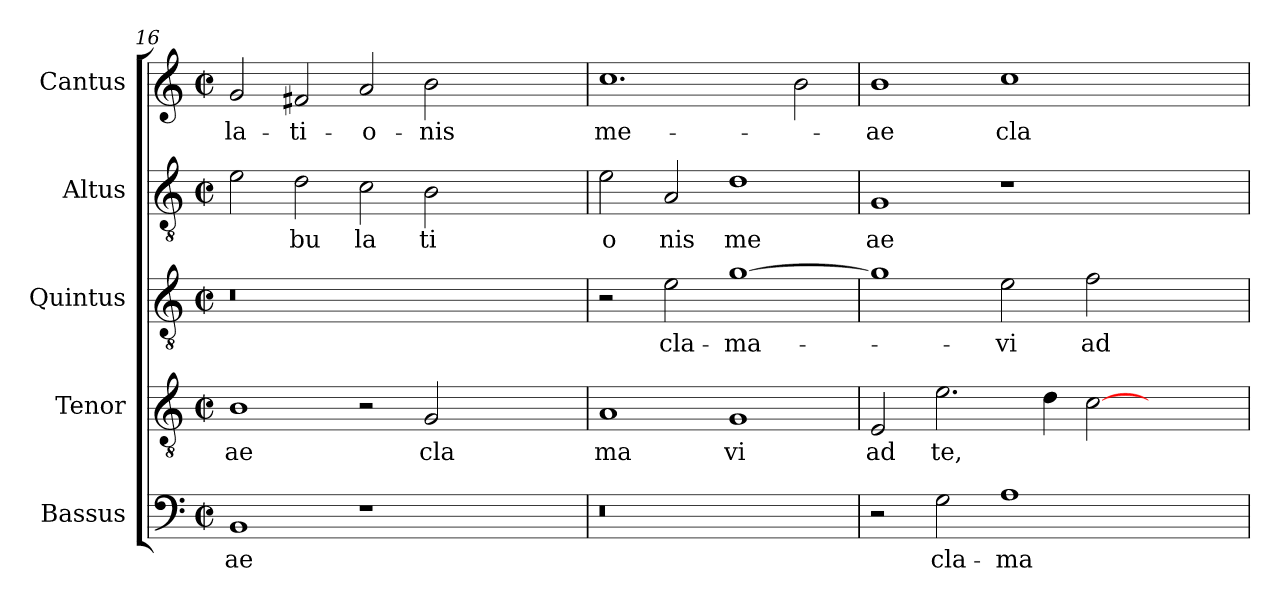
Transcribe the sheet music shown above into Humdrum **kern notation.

**kern	**text	**kern	**text	**kern	**text	**kern	**text	**kern	**text
*part5	*part5	*part4	*part4	*part3	*part3	*part2	*part2	*part1	*part1
*staff5	*staff5	*staff4	*staff4	*staff3	*staff3	*staff2	*staff2	*staff1	*staff1
*I"Bassus	*	*I"Tenor	*	*I"Quintus	*	*I"Altus	*	*I"Cantus	*
*clefF4	*	*clefGv2	*	*clefGv2	*	*clefGv2	*	*clefG2	*
*M2/2	*	*M2/2	*	*M2/2	*	*M2/2	*	*M2/2	*
*met(c|)	*	*met(c|)	*	*met(c|)	*	*met(c|)	*	*met(c|)	*
=16	=16	=16	=16	=16	=16	=16	=16	=16	=16
!	!LO:LY:b:cj	!	!LO:LY:b:cj	!	!	!	!	!	!LO:LY:b:cj
1BB	-ae	1B	ae	0r	.	2e\	.	2g/	-la-
!	!	!	!	!	!	!	!LO:LY:b:cj	!	!LO:LY:b:cj
.	.	.	.	.	.	2d\	bu	2f#X/	-ti-
!LO:N:vis=1	!	!	!	!	!	!	!LO:LY:b:cj	!	!LO:LY:b:cj
0r	.	2r	.	.	.	2c\	la	2a/	-o-
!	!	!	!LO:LY:b:cj	!	!	!	!LO:LY:b:cj	!	!LO:LY:b:cj
.	.	2G/	cla	.	.	2B\	ti	2b\	-nis
.	.	1ryy	.	1ryy	.	1ryy	.	1ryy	.
=17	=17	=17	=17	=17	=17	=17	=17	=17	=17
!	!	!	!LO:LY:b:cj	!	!	!	!LO:LY:b:cj	!	!LO:LY:b:cj
0r	.	1A	ma	2r	.	2e\	o	1.cc	me-
!	!	!	!	!	!LO:LY:b:cj	!	!LO:LY:b:cj	!	!
.	.	.	.	2e\	cla-	2A/	nis	.	.
!	!	!	!LO:LY:b:cj	!	!LO:LY:b:cj	!	!LO:LY:b:cj	!	!
.	.	1G	vi	[>1g	-ma-	1d	me	.	.
.	.	.	.	.	.	.	.	2b\	.
=18	=18	=18	=18	=18	=18	=18	=18	=18	=18
!	!	!	!LO:LY:b:cj	!	!	!	!LO:LY:b:cj	!	!LO:LY:b:cj
2r	.	2E/	ad	1g]	.	1G	ae	1b	-ae
!	!LO:LY:b:cj	!	!LO:LY:b:cj	!	!	!	!	!	!
2G\	cla-	2.e\	te,	.	.	.	.	.	.
!	!LO:LY:b:cj	!	!	!	!LO:LY:b:cj	!LO:N:vis=1	!	!	!LO:LY:b:cj
1A	-ma-	.	.	2e\	-vi	0r	.	1cc	cla-
.	.	4d\	.	.	.	.	.	.	.
!	!	!	!	!	!LO:LY:b:cj	!	!	!	!
.	.	[>2c\	.	2f\	ad	.	.	.	.
1ryy	.	1ryy	.	1ryy	.	.	.	1ryy	.
=	=	=	=	=	=	=	=	=	=
*-	*-	*-	*-	*-	*-	*-	*-	*-	*-
